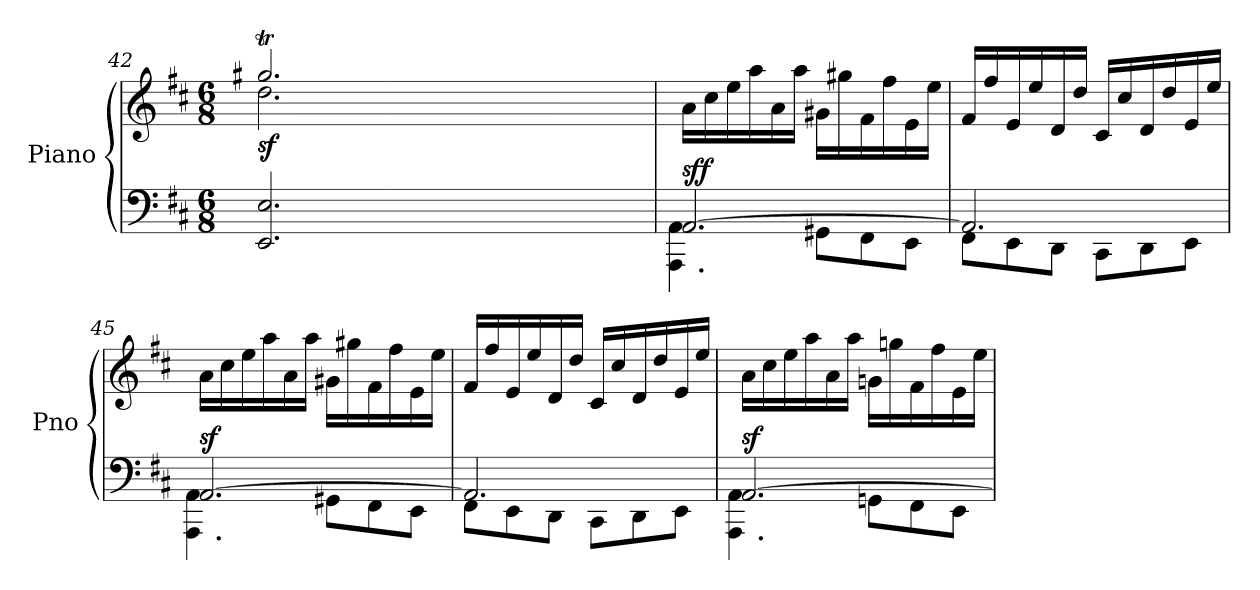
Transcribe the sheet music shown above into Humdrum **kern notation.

**kern	**kern	**dynam
*part1	*part1	*part1
*staff2	*staff1	*staff1/2
*I"Piano	*	*
*I'Pno	*	*
*clefF4	*clefG2	*
*k[f#c#]	*k[f#c#]	*
*D:	*D:	*
*M6/8	*M6/8	*
=42	=42	=42
*	*^	*
*	*	*^	*
*	*	*	*Xtuplet	*
!	!	!	!LO:N:vis=16	!LO:DY:b
2.EE/ 2.E/	2.gg#Xt/	2.dd\	128%5gg#yy	sf
!	!	!	!LO:N:vis=16	!
.	.	.	128%5aayy	.
!	!	!	!LO:N:vis=16	!
.	.	.	128%5gg#yy	.
!	!	!	!LO:N:vis=16	!
.	.	.	128%5aayy	.
!	!	!	!LO:N:vis=16	!
.	.	.	128%5gg#yy	.
!	!	!	!LO:N:vis=16	!
.	.	.	128%5aayy	.
!	!	!	!LO:N:vis=16	!
.	.	.	128%5gg#yy	.
!	!	!	!LO:N:vis=16	!
.	.	.	128%5aayy	.
!	!	!	!LO:N:vis=16	!
.	.	.	128%5gg#yy	.
!	!	!	!LO:N:vis=16	!
.	.	.	128%5aayy	.
!	!	!	!LO:N:vis=16	!
.	.	.	128%5gg#yy	.
!	!	!	!LO:N:vis=16	!
.	.	.	128%5aayy	.
!	!	!	!LO:N:vis=16	!
.	.	.	128%5gg#yy	.
!	!	!	!LO:N:vis=16	!
.	.	.	128%5aayy	.
!	!	!	!LO:N:vis=16	!
.	.	.	128%5gg#yy	.
!	!	!	!LO:N:vis=8	!
.	.	.	1920%151ff#yy	.
!	!	!	!LO:N:vis=8	!
.	.	.	1920%151gg#yy	.
.	.	.	1920%13ryy	.
!!LO:LB:g=z
=43	=43	=43	=43	=43
*^	*	*	*	*
!	!	!LO:TX:a:t=142	!	!	!
!	!	!	!	!	!LO:DY:a=2
!	!	!	!	!	!LO:DY:n=1:b
*	*	*v	*v	*v	*
[2.AA/	4.AAA\ 4.AA\	16a\LL	sf f
.	.	16cc#\	.
.	.	16ee\	.
.	.	16aa\	.
.	.	16a\	.
.	.	16aa\JJ	.
.	8GG#X\L	16g#X\LL	.
.	.	16gg#X\	.
.	8FF#\	16f#\	.
.	.	16ff#\	.
.	8EE\J	16e\	.
.	.	16ee\JJ	.
=44	=44	=44	=44
2.AA/]	8FF#\L	16f#/LL	.
.	.	16ff#/	.
.	8EE\	16e/	.
.	.	16ee/	.
.	8DD\J	16d/	.
.	.	16dd/JJ	.
.	8CC#\L	16c#/LL	.
.	.	16cc#/	.
.	8DD\	16d/	.
.	.	16dd/	.
.	8EE\J	16e/	.
.	.	16ee/JJ	.
=45	=45	=45	=45
!	!	!	!LO:DY:a=2
[2.AA/	4.AAA\ 4.AA\	16a\LL	sf
.	.	16cc#\	.
.	.	16ee\	.
.	.	16aa\	.
.	.	16a\	.
.	.	16aa\JJ	.
.	8GG#X\L	16g#X\LL	.
.	.	16gg#X\	.
.	8FF#\	16f#\	.
.	.	16ff#\	.
.	8EE\J	16e\	.
.	.	16ee\JJ	.
=46	=46	=46	=46
2.AA/]	8FF#\L	16f#/LL	.
.	.	16ff#/	.
.	8EE\	16e/	.
.	.	16ee/	.
.	8DD\J	16d/	.
.	.	16dd/JJ	.
.	8CC#\L	16c#/LL	.
.	.	16cc#/	.
.	8DD\	16d/	.
.	.	16dd/	.
.	8EE\J	16e/	.
.	.	16ee/JJ	.
!!LO:LB:g=z
=47	=47	=47	=47
!	!	!	!LO:DY:a=2
[2.AA/	4.AAA\ 4.AA\	16a\LL	sf
.	.	16cc#\	.
.	.	16ee\	.
.	.	16aa\	.
.	.	16a\	.
.	.	16aa\JJ	.
.	8GGn\L	16gn\LL	.
.	.	16ggn\	.
.	8FF#\	16f#\	.
.	.	16ff#\	.
.	8EE\J	16e\	.
.	.	16ee\JJ	.
*v	*v	*	*
=	=	=
*-	*-	*-
